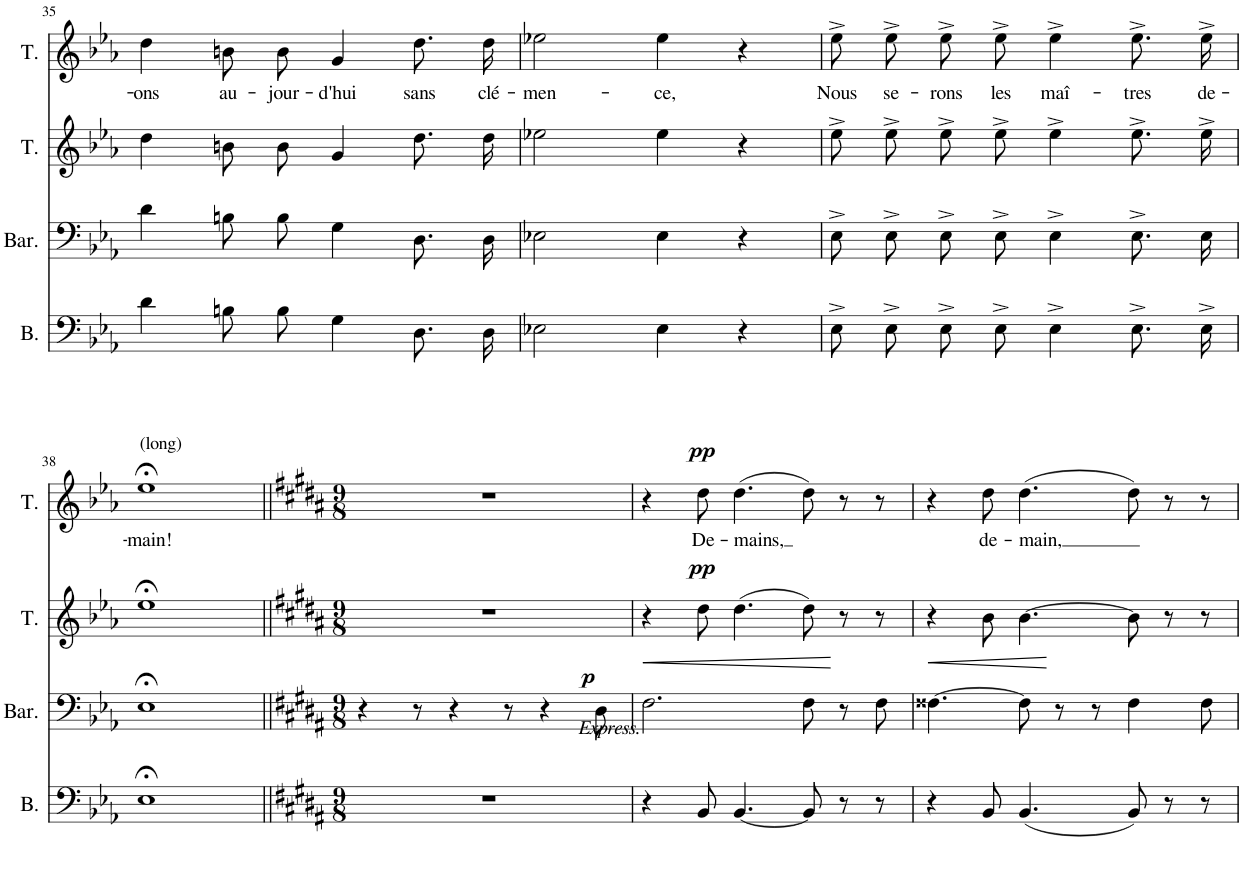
**kern	**kern	**dynam	**kern	**dynam	**kern	**text	**dynam
*part4	*part3	*part3	*part2	*part2	*part1	*part1	*part1
*staff4	*staff3	*staff3	*staff2	*staff2	*staff1	*staff1	*staff1
*I"Basse	*I"Baryton	*	*I"Ténor	*	*I"Ténor	*	*
*I'B.	*I'Bar.	*	*I'T.	*	*I'T.	*	*
!!LO:PB:g=z
*clefF4	*clefF4	*	*clefG2	*	*clefG2	*	*
*k[b-e-a-]	*k[b-e-a-]	*	*k[b-e-a-]	*	*k[b-e-a-]	*	*
*M4/4	*M4/4	*	*M4/4	*	*M4/4	*	*
*met(c)	*met(c)	*	*met(c)	*	*met(c)	*	*
=35	=35	=35	=35	=35	=35	=35	=35
!	!	!	!	!	!	!LO:LY:b	!
4d\	4d\	.	4dd\	.	4dd\	-ons	.
!	!	!	!	!	!	!LO:LY:b	!
8Bn\L	8Bn\L	.	8bn\L	.	8bn\L	au-	.
!	!	!	!	!	!	!LO:LY:b	!
8B\J	8B\J	.	8b\J	.	8b\J	-jour-	.
!	!	!	!	!	!	!LO:LY:b	!
4G\	4G\	.	4g/	.	4g/	-d'hui	.
!	!	!	!	!	!	!LO:LY:b	!
8.D\L	8.D\L	.	8.dd\L	.	8.dd\L	sans	.
!	!	!	!	!	!	!LO:LY:b	!
16D\Jk	16D\Jk	.	16dd\Jk	.	16dd\Jk	clé-	.
=36	=36	=36	=36	=36	=36	=36	=36
!	!	!	!	!	!	!LO:LY:b	!
2E-X\	2E-X\	.	2ee-X\	.	2ee-X\	-men-	.
!	!	!	!	!	!	!LO:LY:b	!
4E-\	4E-\	.	4ee-\	.	4ee-\	-ce,	.
4r	4r	.	4r	.	4r	.	.
=37	=37	=37	=37	=37	=37	=37	=37
!	!	!	!	!	!	!LO:LY:b	!
8E-^\L	8E-^\L	.	8ee-^\L	.	8ee-^\L	Nous	.
!	!	!	!	!	!	!LO:LY:b	!
8E-^\J	8E-^\J	.	8ee-^\J	.	8ee-^\J	se-	.
!	!	!	!	!	!	!LO:LY:b	!
8E-^\L	8E-^\L	.	8ee-^\L	.	8ee-^\L	-rons	.
!	!	!	!	!	!	!LO:LY:b	!
8E-^\J	8E-^\J	.	8ee-^\J	.	8ee-^\J	les	.
!	!	!	!	!	!	!LO:LY:b	!
4E-^\	4E-^\	.	4ee-^\	.	4ee-^\	maî-	.
!	!	!	!	!	!	!LO:LY:b	!
8.E-^\L	8.E-^\L	.	8.ee-^\L	.	8.ee-^\L	-tres	.
!	!	!	!	!	!	!LO:LY:b	!
16E-^\Jk	16E-\Jk	.	16ee-^\Jk	.	16ee-^\Jk	de-	.
!!LO:LB:g=z
=38	=38	=38	=38	=38	=38	=38	=38
!	!	!	!	!	!LO:TX:a:t=(long)	!	!
!	!	!	!	!	!	!LO:LY:b	!
1E-;<	1E-;<	.	1ee-;<	.	1ee-;<	-main!	.
=39||	=39||	=39||	=39||	=39||	=39||	=39||	=39||
*k[f#c#g#d#a#]	*k[f#c#g#d#a#]	*	*k[f#c#g#d#a#]	*	*k[f#c#g#d#a#]	*	*
*M9/8	*M9/8	*	*M9/8	*	*M9/8	*	*
8%9r	4r	.	8%9r	.	8%9r	.	.
.	8r	.	.	.	.	.	.
.	4r	.	.	.	.	.	.
.	8r	.	.	.	.	.	.
.	4r	.	.	.	.	.	.
!	!LO:TX:b:i:t=Express.	!	!	!	!	!	!
!	!	!LO:DY:a	!	!	!	!	!
.	8D#\	p	.	.	.	.	.
=40	=40	=40	=40	=40	=40	=40	=40
!	!	!LO:HP:b	!	!	!	!	!
4r	2.F#\	<	4r	.	4r	.	.
!	!	!	!	!LO:DY:a	!	!LO:LY:b	!LO:DY:a
8BB/	.	.	8dd#\	pp	8dd#\	De-	pp
!	!	!	!	!	!	!LO:LY:b	!
[<4.BB/	.	.	(>4.dd#\	.	(>4.dd#\	-mains,	.
8BB/]	8F#\	.	8dd#\)	.	8dd#\)	.	.
8r	8r	[	8r	.	8r	.	.
8r	8F#\	.	8r	.	8r	.	.
=41	=41	=41	=41	=41	=41	=41	=41
!	!	!LO:HP:b	!	!	!	!	!
4r	[>4.F##X\	<	4r	.	4r	.	.
!	!	!	!	!	!	!LO:LY:b	!
8BB/	.	.	8b\	.	8dd#\	de-	.
!	!	!	!	!	!	!LO:LY:b	!
(4.BB/	8F##\]	.	[>4.b\	.	(4.dd#\	-main,	.
.	8r	[	.	.	.	.	.
.	8r	.	.	.	.	.	.
8BB/)	4F##\	.	8b\]	.	8dd#\)	.	.
8r	.	.	8r	.	8r	.	.
8r	8F##\	.	8r	.	8r	.	.
=	=	=	=	=	=	=	=
*-	*-	*-	*-	*-	*-	*-	*-
